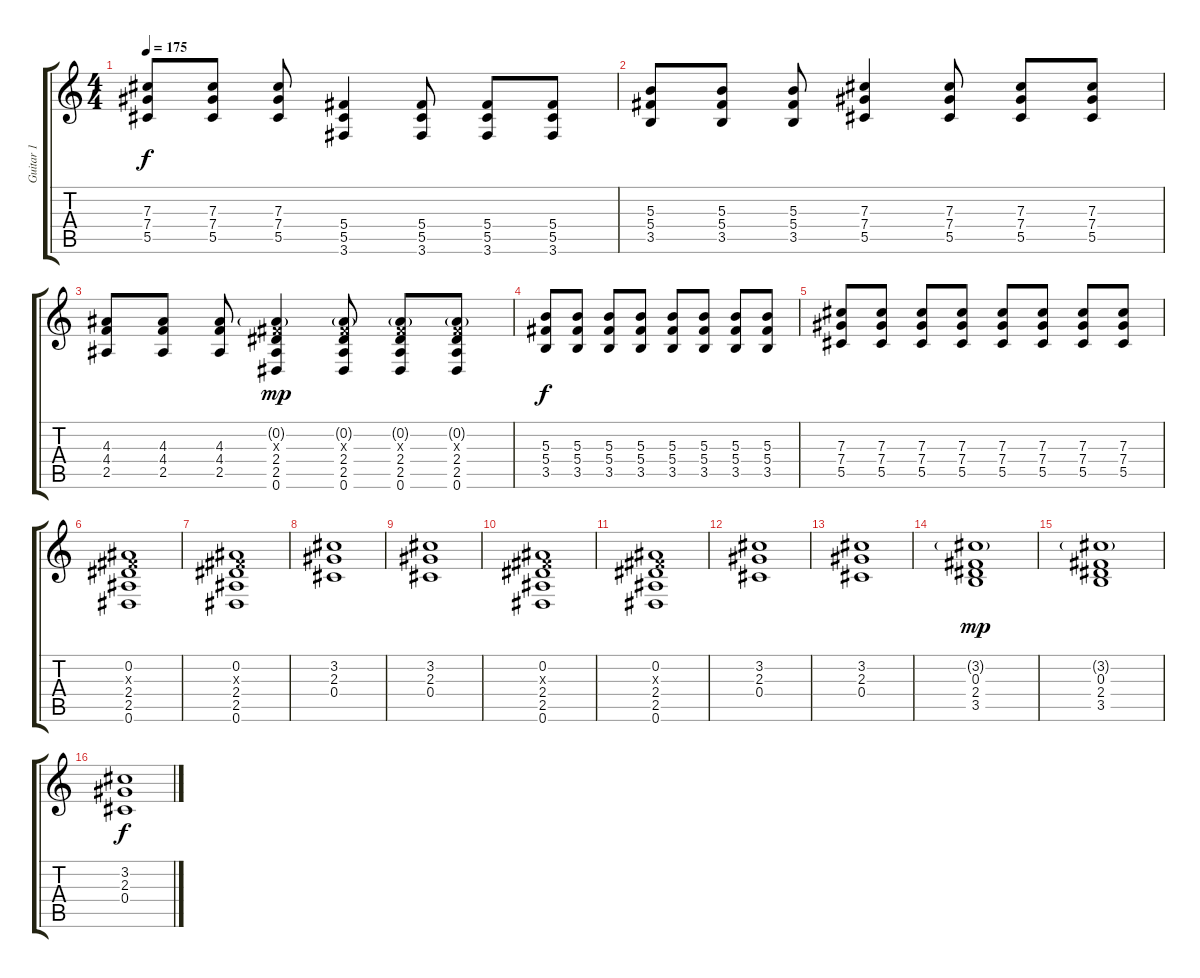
\track ("Guitar 1" "Guitar 1") {instrument distortionguitar}
\staff {score tabs}
\tuning (Eb4 Bb3 Gb3 Db3 Ab2 Eb2) {hide}
\ts (4 4)
\tempo 175
\clef g2
\ks c
(7.3 7.4 5.5).8{dy f} (7.3 7.4 5.5).8 (7.3 7.4 5.5).8 (5.4 5.5 3.6).4 (5.4 5.5 3.6).8 (5.4 5.5 3.6).8 (5.4 5.5 3.6).8 |
(5.3 5.4 3.5).8 (5.3 5.4 3.5).8 (5.3 5.4 3.5).8 (7.3 7.4 5.5).4 (7.3 7.4 5.5).8 (7.3 7.4 5.5).8 (7.3 7.4 5.5).8 |
(4.3 4.4 2.5).8 (4.3 4.4 2.5).8 (4.3 4.4 2.5).8 (0.2{g} 0.3{x} 2.4 2.5 0.6).4{dy mp} (0.2{g} 0.3{x} 2.4 2.5 0.6).8 (0.2{g} 0.3{x} 2.4 2.5 0.6).8 (0.2{g} 0.3{x} 2.4 2.5 0.6).8 |
(5.3 5.4 3.5).8{dy f} (5.3 5.4 3.5).8 (5.3 5.4 3.5).8 (5.3 5.4 3.5).8 (5.3 5.4 3.5).8 (5.3 5.4 3.5).8 (5.3 5.4 3.5).8 (5.3 5.4 3.5).8 |
(7.3 7.4 5.5).8 (7.3 7.4 5.5).8 (7.3 7.4 5.5).8 (7.3 7.4 5.5).8 (7.3 7.4 5.5).8 (7.3 7.4 5.5).8 (7.3 7.4 5.5).8 (7.3 7.4 5.5).8 |
(0.2 0.3{x} 2.4 2.5 0.6).1 |
(0.2 0.3{x} 2.4 2.5 0.6).1 |
(3.2 2.3 0.4).1 |
(3.2 2.3 0.4).1 |
(0.2 0.3{x} 2.4 2.5 0.6).1 |
(0.2 0.3{x} 2.4 2.5 0.6).1 |
(3.2 2.3 0.4).1 |
(3.2 2.3 0.4).1 |
(3.2{g} 0.3 2.4 3.5).1{dy mp} |
(3.2{g} 0.3 2.4 3.5).1 |
(3.2 2.3 0.4).1{dy f}
